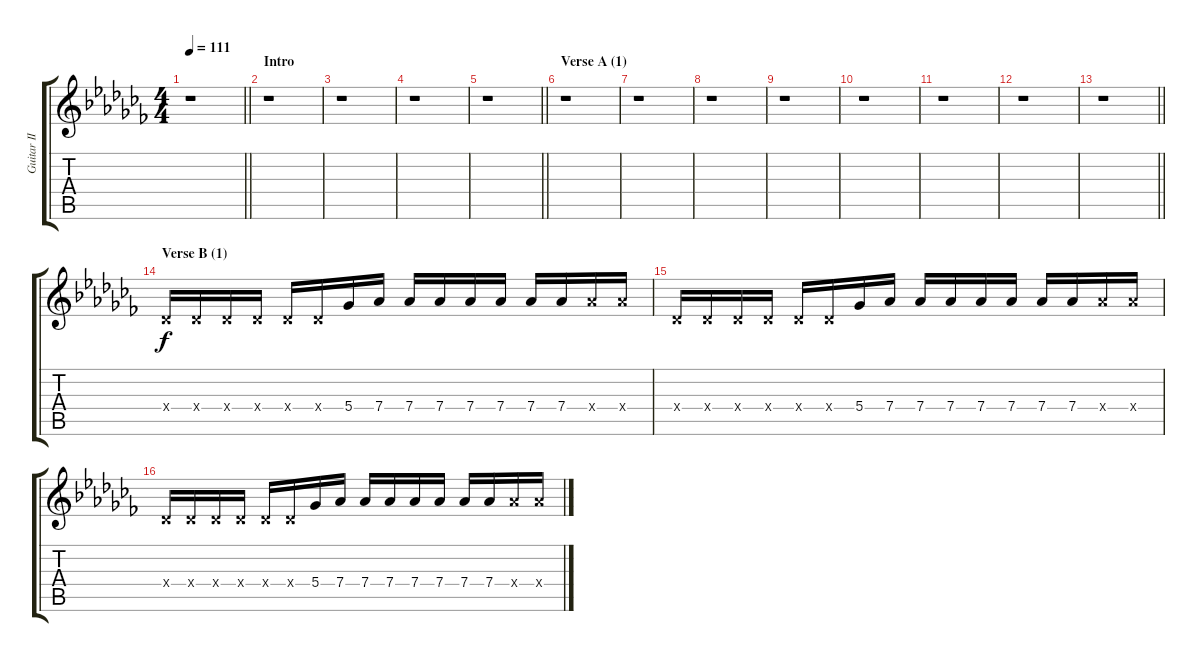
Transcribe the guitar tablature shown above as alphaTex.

\track ("Guitar II" "Guitar II") {instrument distortionguitar}
\staff {score tabs}
\tuning (Eb4 Bb3 Gb3 Db3 Ab2 Db2) {hide}
\ts (4 4)
\tempo 111
\clef g2
\barLineRight lightlight
\ks abminor
r.1{dy f instrument distortionguitar} |
\section ("" "Intro")
r.1 |
r.1 |
r.1 |
\barLineRight lightlight
r.1 |
\section ("" "Verse A (1)")
r.1 |
r.1 |
r.1 |
r.1 |
r.1 |
r.1 |
r.1 |
\barLineRight lightlight
r.1 |
\section ("" "Verse B (1)")
0.4{x}.16 0.4{x}.16 0.4{x}.16 0.4{x}.16 0.4{x}.16 0.4{x}.16 5.4.16 7.4.16 7.4.16 7.4.16 7.4.16 7.4.16 7.4.16 7.4.16 7.4{x}.16 7.4{x}.16 |
0.4{x}.16 0.4{x}.16 0.4{x}.16 0.4{x}.16 0.4{x}.16 0.4{x}.16 5.4.16 7.4.16 7.4.16 7.4.16 7.4.16 7.4.16 7.4.16 7.4.16 7.4{x}.16 7.4{x}.16 |
0.4{x}.16 0.4{x}.16 0.4{x}.16 0.4{x}.16 0.4{x}.16 0.4{x}.16 5.4.16 7.4.16 7.4.16 7.4.16 7.4.16 7.4.16 7.4.16 7.4.16 7.4{x}.16 7.4{x}.16
